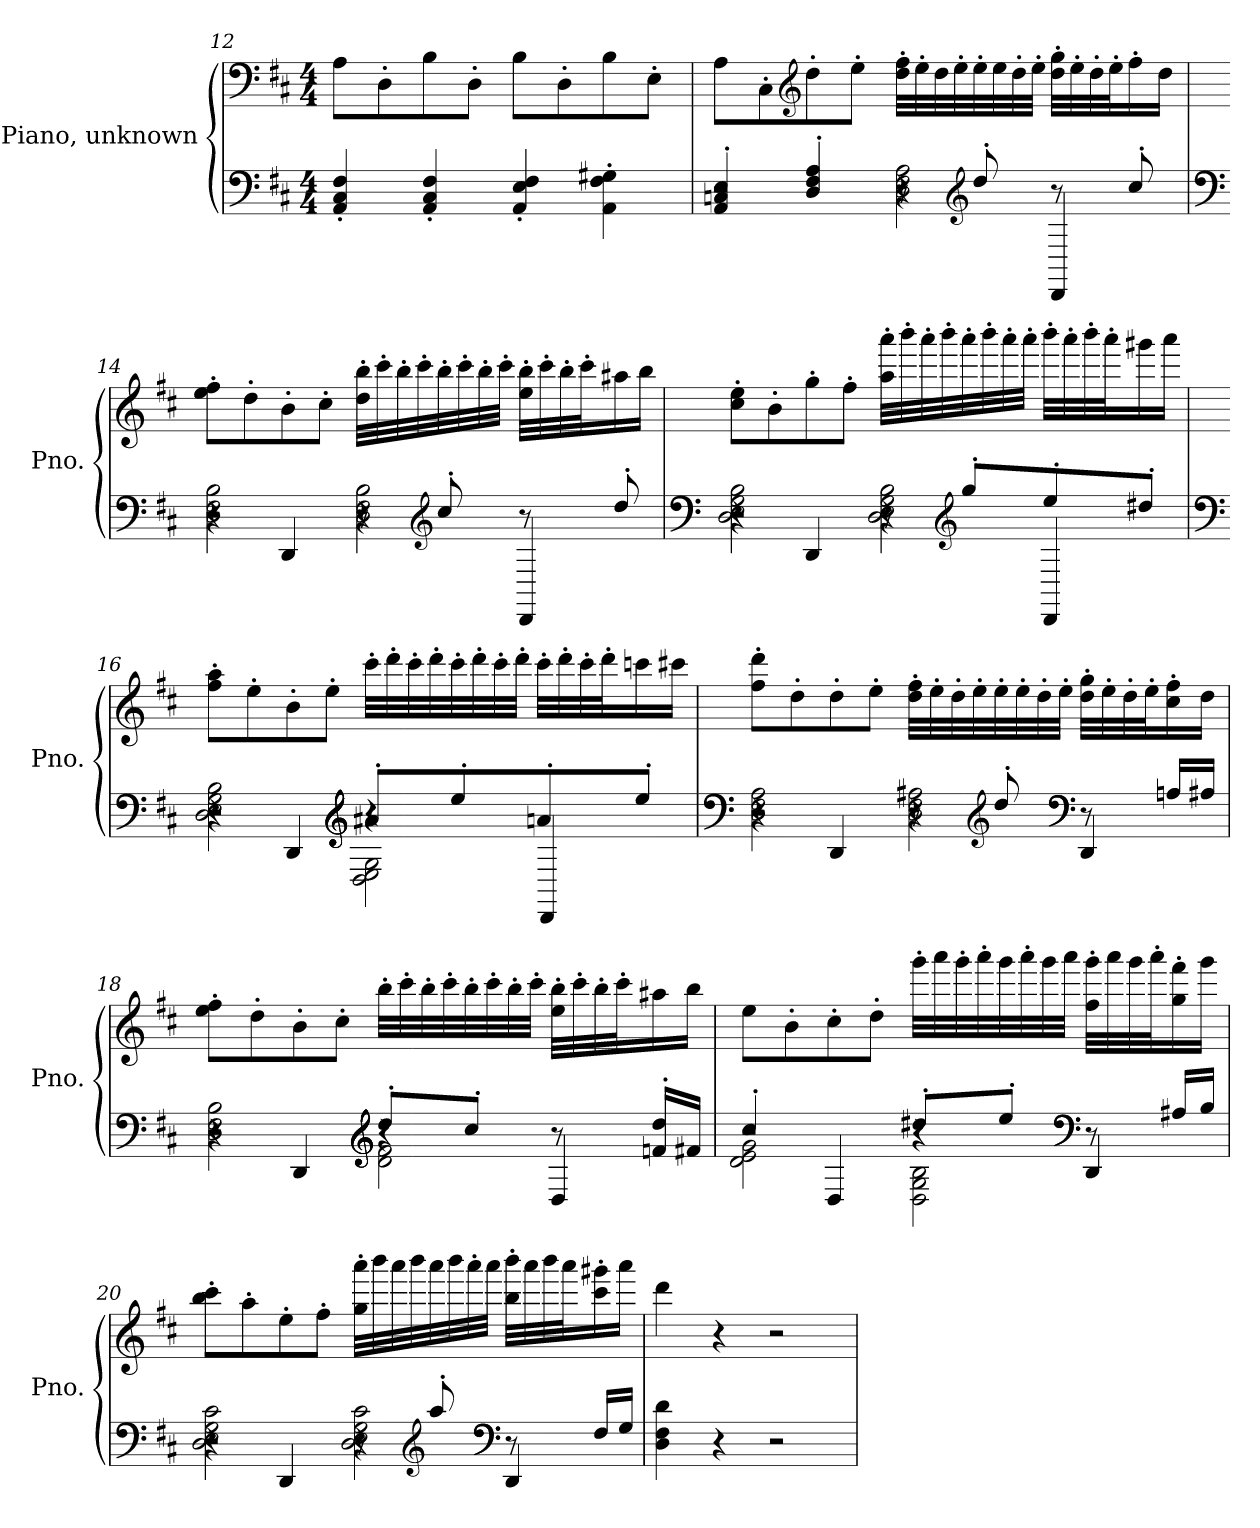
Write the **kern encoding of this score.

**kern	**kern
*part1	*part1
*staff2	*staff1
*I"Piano, unknown	*
*I'Pno.	*
!!LO:LB:g=z
*clefF4	*clefF4
*k[f#c#]	*k[f#c#]
*M4/4	*M4/4
=12	=12
4AA/' 4C#/' 4F#/'	8A\L
.	8D'\
4AA/' 4C#/' 4F#/'	8B\
.	8D'\J
4AA/' 4E/' 4F#/'	8B\L
.	8D'\
4AA\' 4F#\' 4G#X\'	8B\
.	8E'\J
=13	=13
*^	*
*	*^	*
4AA/' 4Cn/' 4E/'	2r	2r	8A\L
.	.	.	8C#'\
*	*	*	*clefG2
4D/' 4F#/' 4A/'	.	.	8dd'\
.	.	.	8ee'\J
8r	2D\ 2F#\ 2A\	4r	32dd\' 32ff#\'LLL
.	.	.	32ee'\
.	.	.	32dd\
.	.	.	32ee'\
*clefG2	*	*	*
8dd'/	.	.	32ee'\
.	.	.	32ee\
.	.	.	32dd'\
.	.	.	32ee'\JJJ
8r	.	4DD/	32dd\' 32gg\'LLL
.	.	.	32ee'\
.	.	.	32dd'\
.	.	.	32ee'\J
8cc#'/	.	.	16ff#'\
.	.	.	16dd\JJ
!!LO:LB:g=z
=14	=14	=14	=14
*clefF4	*	*	*
4r	2D\ 2F#\ 2B\	2r	8ee\' 8ff#\'L
.	.	.	8dd'\
4DD/	.	.	8b'\
.	.	.	8cc#'\J
8r	2D\ 2F#\ 2B\	4r	32dd\' 32bb\'LLL
.	.	.	32ccc#'\
.	.	.	32bb'\
.	.	.	32ccc#'\
*clefG2	*	*	*
8cc#'/	.	.	32bb'\
.	.	.	32ccc#'\
.	.	.	32bb'\
.	.	.	32ccc#'\JJJ
8r	.	4DD/	32ee\' 32bb\'LLL
.	.	.	32ccc#'\
.	.	.	32bb'\
.	.	.	32ccc#'\J
8dd'/	.	.	16aa#X\
.	.	.	16bb\JJ
!!LO:LB:g=z
=15	=15	=15	=15
*clefF4	*	*	*
4r	2D\ 2E\ 2G\ 2B\	2r	8cc#\' 8ee\'L
.	.	.	8b'\
4DD/	.	.	8gg'\
.	.	.	8ff#'\J
8r	2D\ 2E\ 2G\ 2B\	4r	32aa\' 32aaa\'LLL
.	.	.	32bbb'\
.	.	.	32aaa'\
.	.	.	32bbb'\
*clefG2	*	*	*
8gg'/L	.	.	32aaa'\
.	.	.	32bbb'\
.	.	.	32aaa'\
.	.	.	32aaa'\JJJ
8ee'/	.	4DD/	32bbb'\LLL
.	.	.	32aaa'\
.	.	.	32bbb'\
.	.	.	32aaa'\J
8dd#X'/J	.	.	16ggg#X\
.	.	.	16aaa\JJ
!!LO:PB:g=z
=16	=16	=16	=16
*clefF4	*	*	*
4r	2D\ 2E\ 2G\ 2B\	2r	8ff#\' 8aa\'L
.	.	.	8ee'\
4DD/	.	.	8b'\
.	.	.	8ee'\J
*clefG2	*	*	*
8a#X'/L	2D\ 2E\ 2G\	4r	32ccc#'\LLL
.	.	.	32ddd'\
.	.	.	32ccc#'\
.	.	.	32ddd'\
8ee'/	.	.	32ccc#'\
.	.	.	32ddd'\
.	.	.	32ccc#'\
.	.	.	32ddd'\JJJ
8an'/	.	4DD/	32ccc#'\LLL
.	.	.	32ddd'\
.	.	.	32ccc#'\
.	.	.	32ddd'\J
8ee'/J	.	.	16cccn\
.	.	.	16ccc#X\JJ
!!LO:LB:g=z
=17	=17	=17	=17
*clefF4	*	*	*
4r	2D\ 2F#\ 2A\	2r	8ff#\' 8ddd\'L
.	.	.	8dd'\
4DD/	.	.	8dd'\
.	.	.	8ee'\J
8r	2D\ 2F#\ 2A#X\	4r	32dd\' 32ff#\'LLL
.	.	.	32ee'\
.	.	.	32dd'\
.	.	.	32ee'\
*clefG2	*	*	*
8dd'/	.	.	32ee'\
.	.	.	32ee'\
.	.	.	32dd'\
.	.	.	32ee'\JJJ
*clefF4	*	*	*
8r	.	4DD/	32dd\' 32gg\'LLL
.	.	.	32ee'\
.	.	.	32dd'\
.	.	.	32ee'\J
16An/LL	.	.	16cc#\' 16ff#\'
16A#X/JJ	.	.	16dd\JJ
=18	=18	=18	=18
4r	2D\ 2F#\ 2B\	2r	8ee\' 8ff#\'L
.	.	.	8dd'\
4DD/	.	.	8b'\
.	.	.	8cc#'\J
*clefG2	*	*	*
8dd'/L	2d\ 2f#\	4r	32bb'\LLL
.	.	.	32ccc#'\
.	.	.	32bb'\
.	.	.	32ccc#'\
8cc#'/J	.	.	32bb'\
.	.	.	32ccc#'\
.	.	.	32bb'\
.	.	.	32ccc#'\JJJ
8r	.	4D/	32ee\' 32bb\'LLL
.	.	.	32ccc#'\
.	.	.	32bb'\
.	.	.	32ccc#'\J
16fn/' 16dd/'LL	.	.	16aa#X\
16f#X/JJ	.	.	16bb\JJ
!!LO:LB:g=z
=19	=19	=19	=19
4cc#'/	2d\ 2e\ 2g\	2r	8ee\L
.	.	.	8b'\
4D/	.	.	8cc#'\
.	.	.	8dd'\J
8dd#X'/L	2D\ 2G\ 2B\	4r	32ggg'\LLL
.	.	.	32aaa\
.	.	.	32ggg'\
.	.	.	32aaa'\
8ee'/J	.	.	32ggg\
.	.	.	32aaa'\
.	.	.	32ggg\
.	.	.	32aaa\JJJ
*clefF4	*	*	*
8r	.	4DD/	32ff#\' 32ggg\'LLL
.	.	.	32aaa\
.	.	.	32ggg\
.	.	.	32aaa'\J
16A#X/LL	.	.	16gg\' 16fff#\'
16B/JJ	.	.	16ggg\JJ
!!LO:LB:g=z
=20	=20	=20	=20
4r	2D\ 2E\ 2G\ 2c#\	2r	8bb\' 8ccc#\'L
.	.	.	8aa'\
4DD/	.	.	8ee'\
.	.	.	8ff#'\J
8r	2D\ 2E\ 2G\ 2c#\	4r	32gg\' 32aaa\'LLL
.	.	.	32bbb\
.	.	.	32aaa\
.	.	.	32bbb\
*clefG2	*	*	*
8aa'/	.	.	32aaa\
.	.	.	32bbb\
.	.	.	32aaa'\
.	.	.	32aaa\JJJ
*clefF4	*	*	*
8r	.	4DD/	32bb\' 32bbb\'LLL
.	.	.	32aaa\
.	.	.	32bbb\
.	.	.	32aaa\J
16F#/LL	.	.	16ccc#\' 16ggg#X\'
16G/JJ	.	.	16aaa\JJ
*v	*v	*v	*
=21	=21
4D\ 4F#\ 4d\	4ddd\
4r	4r
2r	2r
=	=
*-	*-
